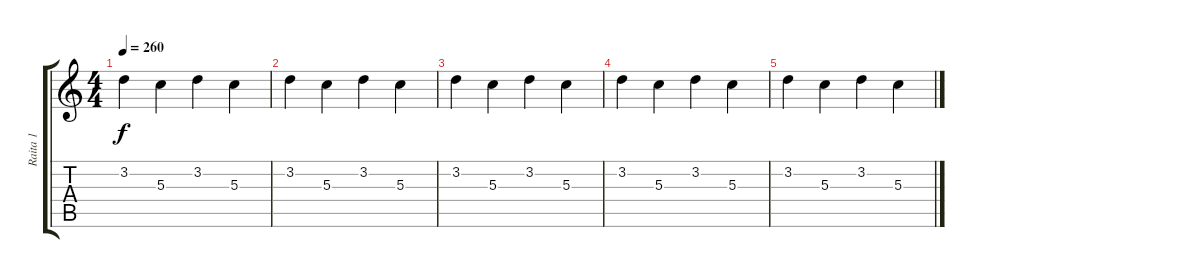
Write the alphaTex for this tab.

\track ("Raita 1" "Raita 1") {instrument acousticguitarsteel}
\staff {score tabs}
\tuning (E4 B3 G3 D3 A2 D2) {hide}
\ts (4 4)
\tempo 260
\clef g2
\ks c
3.2.4{dy f} 5.3.4 3.2.4 5.3.4 |
3.2.4 5.3.4 3.2.4 5.3.4 |
3.2.4 5.3.4 3.2.4 5.3.4 |
3.2.4 5.3.4 3.2.4 5.3.4 |
3.2.4 5.3.4 3.2.4 5.3.4
